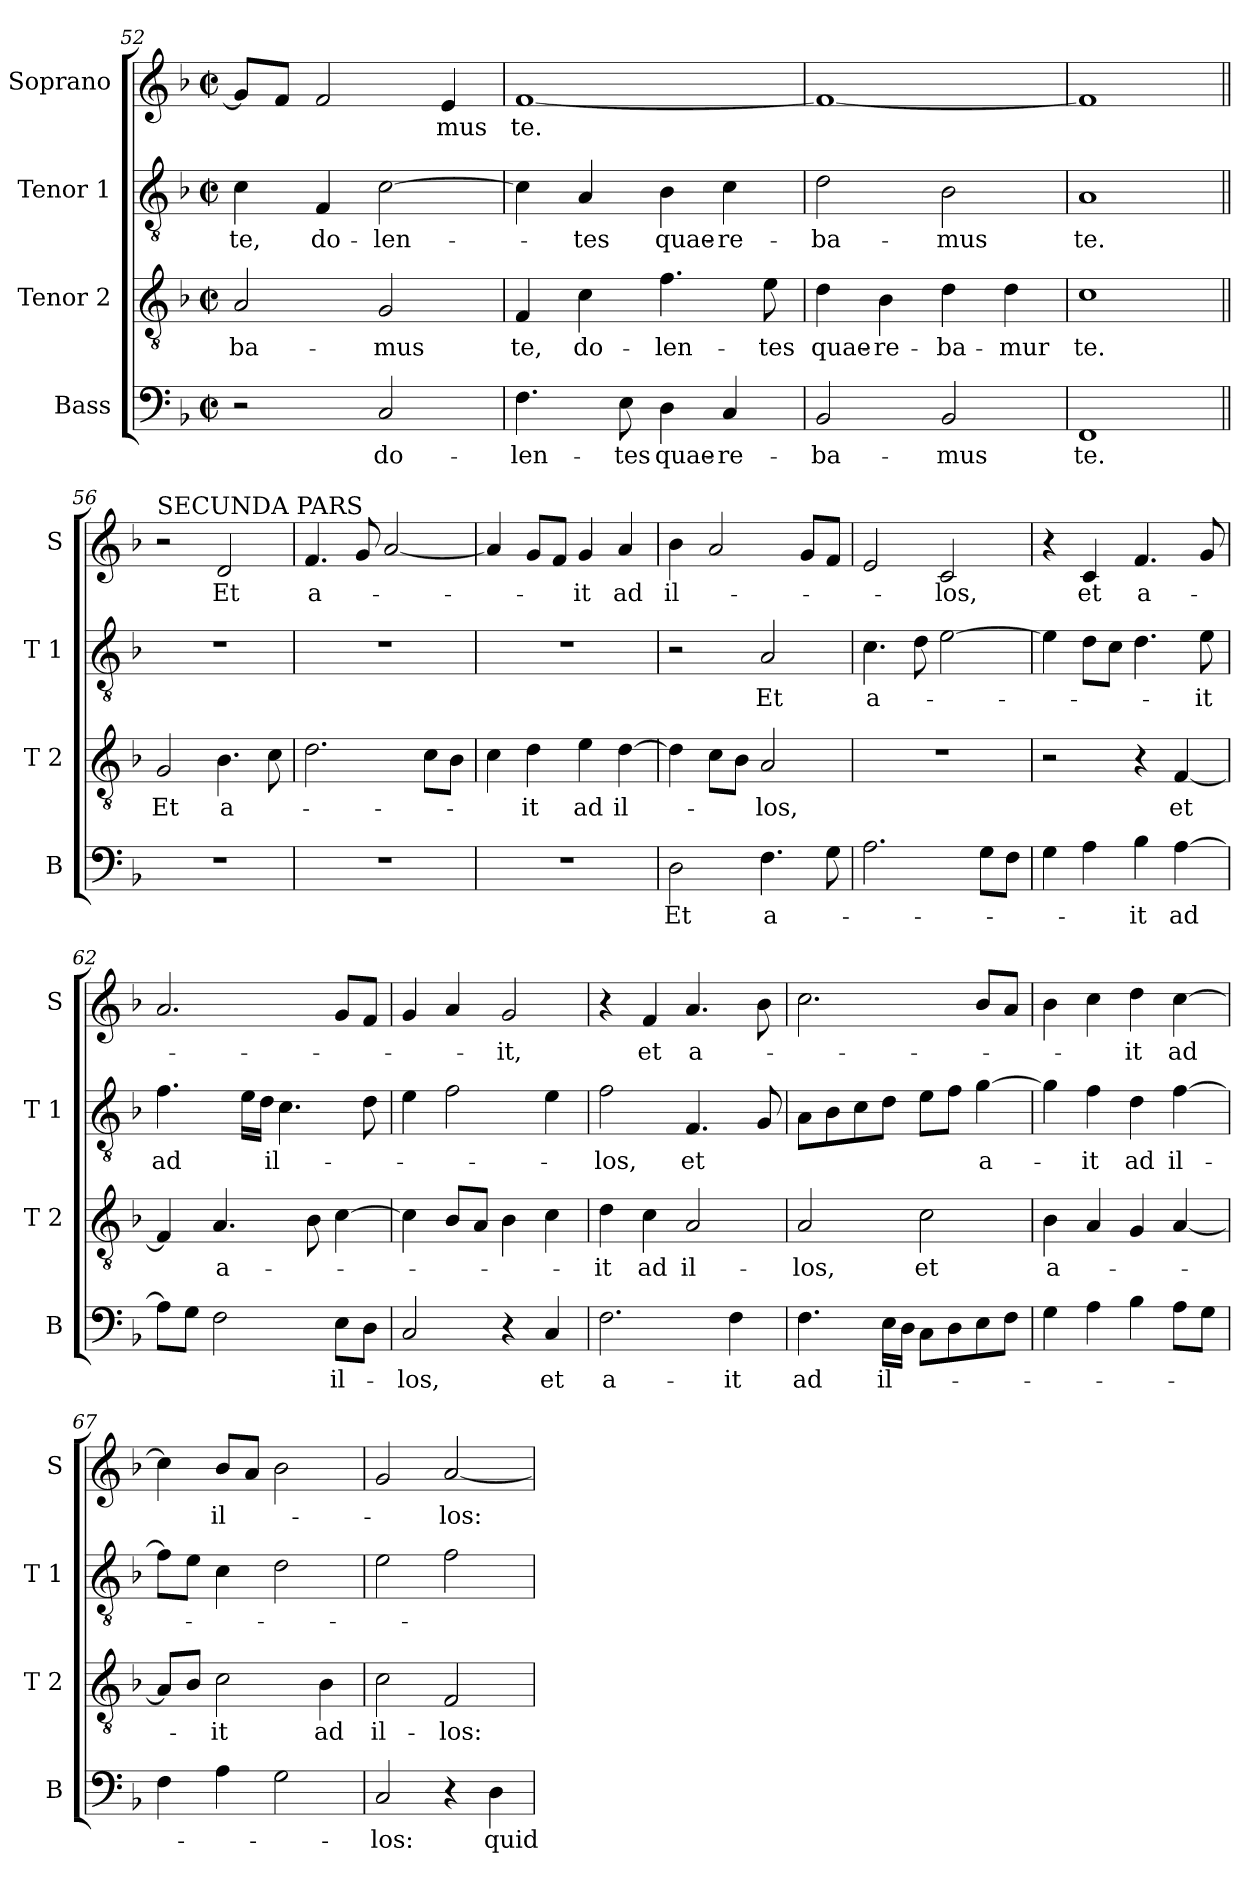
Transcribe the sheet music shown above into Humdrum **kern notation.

**kern	**text	**kern	**text	**kern	**text	**kern	**text
*part4	*part4	*part3	*part3	*part2	*part2	*part1	*part1
*staff4	*staff4	*staff3	*staff3	*staff2	*staff2	*staff1	*staff1
*I"Bass	*	*I"Tenor 2	*	*I"Tenor 1	*	*I"Soprano	*
*I'B	*	*I'T 2	*	*I'T 1	*	*I'S	*
*clefF4	*	*clefGv2	*	*clefGv2	*	*clefG2	*
*k[b-]	*	*k[b-]	*	*k[b-]	*	*k[b-]	*
*F:	*	*F:	*	*F:	*	*F:	*
*M2/2	*	*M2/2	*	*M2/2	*	*M2/2	*
*met(c|)	*	*met(c|)	*	*met(c|)	*	*met(c|)	*
=52	=52	=52	=52	=52	=52	=52	=52
2r	.	2A/	-ba-	4c\	te,	8g/L]	.
.	.	.	.	.	.	8f/J	.
.	.	.	.	4F/	do-	2f/	.
2C/	do-	2G/	-mus	[2c\	-len-	.	.
.	.	.	.	.	.	4e/	-mus
=53	=53	=53	=53	=53	=53	=53	=53
4.F\	-len-	4F/	te,	4c\]	.	[1f	te.
.	.	4c\	do-	4A/	-tes	.	.
8E\	-tes	.	.	.	.	.	.
4D\	quae-	4.f\	-len-	4B-\	quae-	.	.
4C/	-re-	.	.	4c\	-re-	.	.
.	.	8e\	-tes	.	.	.	.
=54	=54	=54	=54	=54	=54	=54	=54
2BB-/	-ba-	4d\	quae-	2d\	-ba-	1f_	.
.	.	4B-\	-re-	.	.	.	.
2BB-/	-mus	4d\	-ba-	2B-\	-mus	.	.
.	.	4d\	-mur	.	.	.	.
=55	=55	=55	=55	=55	=55	=55	=55
1FF	te.	1c	te.	1A	te.	1f]	.
!!LO:LB:g=z
=56||	=56||	=56||	=56||	=56||	=56||	=56||	=56||
!	!	!	!	!	!	!LO:TX:a:t=SECUNDA PARS	!
1r	.	2G/	Et	1r	.	2r	.
.	.	4.B-\	a-	.	.	2d/	Et
.	.	8c\	.	.	.	.	.
=57	=57	=57	=57	=57	=57	=57	=57
1r	.	2.d\	.	1r	.	4.f/	a-
.	.	.	.	.	.	8g/	.
.	.	.	.	.	.	[2a/	.
.	.	8c\L	.	.	.	.	.
.	.	8B-\J	.	.	.	.	.
=58	=58	=58	=58	=58	=58	=58	=58
1r	.	4c\	.	1r	.	4a/]	.
.	.	4d\	-it	.	.	8g/L	.
.	.	.	.	.	.	8f/J	.
.	.	4e\	ad	.	.	4g/	-it
.	.	[4d\	il-	.	.	4a/	ad
=59	=59	=59	=59	=59	=59	=59	=59
2D\	Et	4d\]	.	2r	.	4b-\	il-
.	.	8c\L	.	.	.	2a/	.
.	.	8B-\J	.	.	.	.	.
4.F\	a-	2A/	-los,	2A/	Et	.	.
.	.	.	.	.	.	8g/L	.
8G\	.	.	.	.	.	8f/J	.
=60	=60	=60	=60	=60	=60	=60	=60
2.A\	.	1r	.	4.c\	a-	2e/	.
.	.	.	.	8d\	.	.	.
.	.	.	.	[2e\	.	2c/	-los,
8G\L	.	.	.	.	.	.	.
8F\J	.	.	.	.	.	.	.
=61	=61	=61	=61	=61	=61	=61	=61
4G\	.	2r	.	4e\]	.	4r	.
4A\	.	.	.	8d\L	.	4c/	et
.	.	.	.	8c\J	.	.	.
4B-\	-it	4r	.	4.d\	.	4.f/	a-
[4A\	ad	[4F/	et	.	.	.	.
.	.	.	.	8e\	-it	8g/	.
!!LO:LB:g=z
=62	=62	=62	=62	=62	=62	=62	=62
8A\L]	.	4F/]	.	4.f\	ad	2.a/	.
8G\J	.	.	.	.	.	.	.
2F\	.	4.A/	a-	.	.	.	.
.	.	.	.	16e\LL	.	.	.
.	.	.	.	16d\JJ	.	.	.
.	.	.	.	4.c\	il-	.	.
.	.	8B-\	.	.	.	.	.
8E\L	il-	[4c\	.	.	.	8g/L	.
8D\J	.	.	.	8d\	.	8f/J	.
=63	=63	=63	=63	=63	=63	=63	=63
2C/	-los,	4c\]	.	4e\	.	4g/	.
.	.	8B-/L	.	2f\	.	4a/	.
.	.	8A/J	.	.	.	.	.
4r	.	4B-\	.	.	.	2g/	-it,
4C/	et	4c\	.	4e\	.	.	.
=64	=64	=64	=64	=64	=64	=64	=64
2.F\	a-	4d\	-it	2f\	-los,	4r	.
.	.	4c\	ad	.	.	4f/	et
.	.	2A/	il-	4.F/	et	4.a/	a-
4F\	-it	.	.	.	.	.	.
.	.	.	.	8G/	.	8b-\	.
=65	=65	=65	=65	=65	=65	=65	=65
4.F\	ad	2A/	-los,	8A\L	.	2.cc\	.
.	.	.	.	8B-\	.	.	.
.	.	.	.	8c\	.	.	.
16E\LL	il-	.	.	8d\J	.	.	.
16D\JJ	.	.	.	.	.	.	.
8C\L	.	2c\	et	8e\L	.	.	.
8D\	.	.	.	8f\J	.	.	.
8E\	.	.	.	[4g\	a-	8b-/L	.
8F\J	.	.	.	.	.	8a/J	.
=66	=66	=66	=66	=66	=66	=66	=66
4G\	.	4B-\	a-	4g\]	.	4b-\	.
4A\	.	4A/	.	4f\	-it	4cc\	.
4B-\	.	4G/	.	4d\	ad	4dd\	-it
8A\L	.	[4A/	.	[4f\	il-	[4cc\	ad
8G\J	.	.	.	.	.	.	.
=67	=67	=67	=67	=67	=67	=67	=67
4F\	.	8A/L]	.	8f\L]	.	4cc\]	.
.	.	8B-/J	.	8e\J	.	.	.
4A\	.	2c\	-it	4c\	.	8b-/L	il-
.	.	.	.	.	.	8a/J	.
2G\	.	.	.	2d\	.	2b-\	.
.	.	4B-\	ad	.	.	.	.
!!LO:PB:g=z
=68	=68	=68	=68	=68	=68	=68	=68
2C/	-los:	2c\	il-	2e\	.	2g/	.
4r	.	2F/	-los:	2f\	.	[2a/	-los:
4D\	quid	.	.	.	.	.	.
=	=	=	=	=	=	=	=
*-	*-	*-	*-	*-	*-	*-	*-
